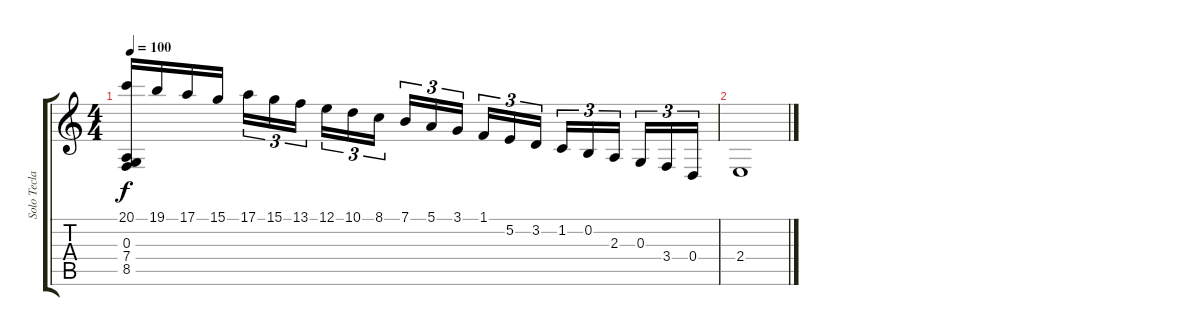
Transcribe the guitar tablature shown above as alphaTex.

\track ("Solo Teclado" "Solo Tecla") {instrument lead1square}
\staff {score tabs}
\tuning (E4 B3 G3 D3 A2 E2) {hide}
\ts (4 4)
\tempo 100
\clef g2
\ks c
(20.1 0.3 7.4{t} 8.5{t}).16{dy f} 19.1.16 17.1.16 15.1.16 17.1.16{tu (3 2)} 15.1.16{tu (3 2)} 13.1.16{tu (3 2)} 12.1.16{tu (3 2)} 10.1.16{tu (3 2)} 8.1.16{tu (3 2)} 7.1.16{tu (3 2)} 5.1.16{tu (3 2)} 3.1.16{tu (3 2)} 1.1.16{tu (3 2)} 5.2.16{tu (3 2)} 3.2.16{tu (3 2)} 1.2.16{tu (3 2)} 0.2.16{tu (3 2)} 2.3.16{tu (3 2)} 0.3.16{tu (3 2)} 3.4.16{tu (3 2)} 0.4.16{tu (3 2)} |
2.4.1
